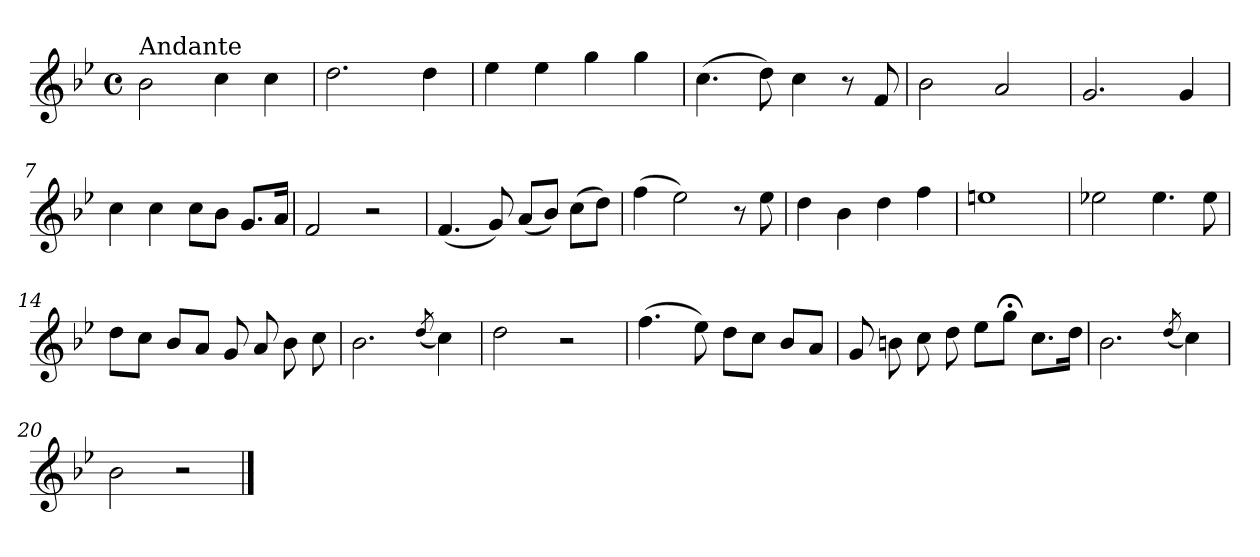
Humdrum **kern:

**kern
*part1
*staff1
*clefG2
*k[b-e-]
*B-:
*M4/4
*met(c)
=1
!LO:TX:a:t=Andante
2b-\
4cc\
4cc\
=2
2.dd\
4dd\
=3
4ee-\
4ee-\
4gg\
4gg\
=4
(>4.cc\
8dd\)
4cc\
8r
8f/
=5
2b-\
2a/
=6
2.g/
4g/
!!LO:LB:g=z
=7
4cc\
4cc\
8cc\L
8b-\J
8.g/L
16a/Jk
=8
2f/
2r
=9
(<4.f/
8g/)
(<8a/L
8b-/J)
(>8cc\L
8dd\J)
=10
(>4ff\
2ee-\)
8r
8ee-\
=11
4dd\
4b-\
4dd\
4ff\
=12
1een
!!LO:LB:g=z
=13
2ee-X\
4.ee-\
8ee-\
=14
8dd\L
8cc\J
8b-/L
8a/J
8g/
8a/
8b-\
8cc\
=15
2.b-\
(<8qdd/
4cc\)
=16
2dd\
2r
=17
(>4.ff\
8ee-\)
8dd\L
8cc\J
8b-/L
8a/J
=18
8g/
8bn\
8cc\
8dd\
8ee-\L
8gg;<\J
8.cc\L
16dd\Jk
!!LO:LB:g=z
=19
2.b-\
(<8qdd/
4cc\)
=20
2b-\
2r
==
*-
